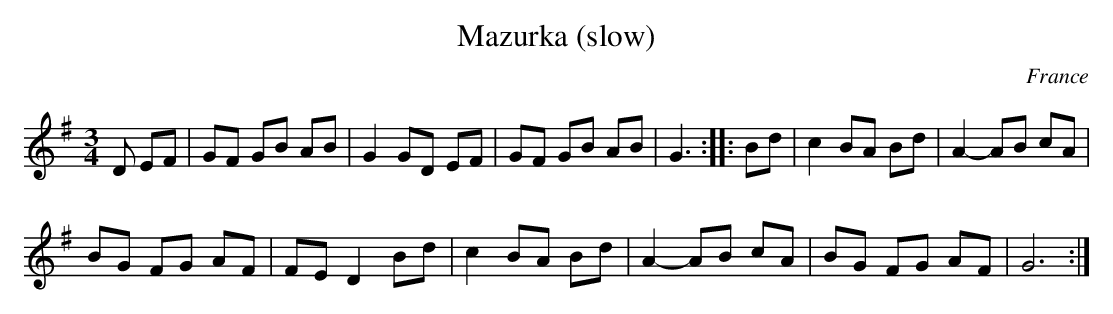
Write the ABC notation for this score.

X:1
T:Mazurka (slow)
M:3/4
O:France
K:G
D EF|\
GF GB AB | G2GD EF | \
GF GB AB | G3:: \
Bd|\
c2BA Bd | A2-AB cA |
BG FG AF | FE D2Bd |\
c2BA Bd | A2-AB cA | \
BG FG AF | G6:|
